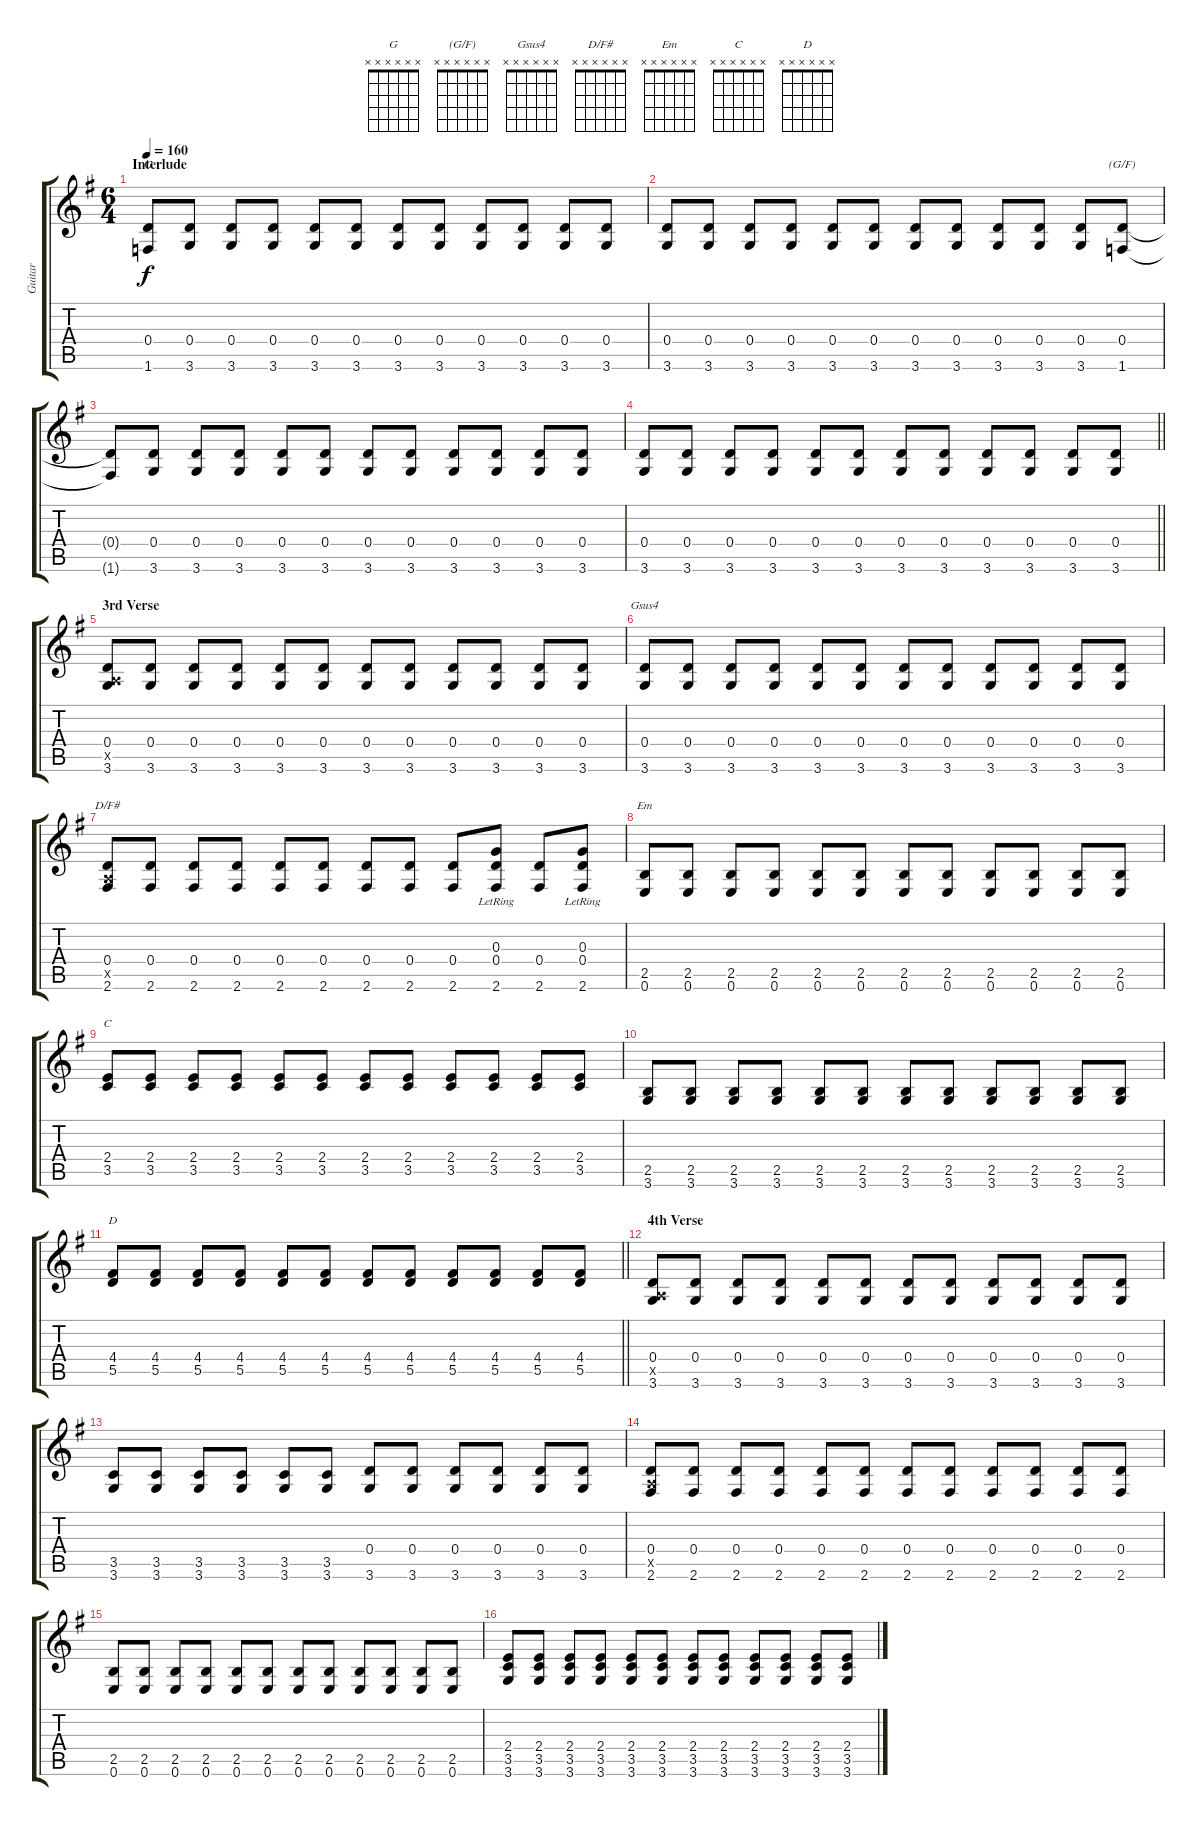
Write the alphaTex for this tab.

\track ("Guitar" "Guitar") {instrument electricguitarclean}
\staff {score tabs}
\tuning (E4 B3 G3 D3 A2 E2) {hide}
\chord ("G" x x x x x x)
\chord ("(G/F)" x x x x x x)
\chord ("Gsus4" x x x x x x)
\chord ("D/F#" x x x x x x)
\chord ("Em" x x x x x x)
\chord ("C" x x x x x x)
\chord ("D" x x x x x x)
\ts (6 4)
\section ("" "Interlude")
\tempo 160
\clef g2
\ks g
(0.4{t} 1.6{t}).8{ch "G" dy f} (0.4 3.6).8 (0.4 3.6).8 (0.4 3.6).8 (0.4 3.6).8 (0.4 3.6).8 (0.4 3.6).8 (0.4 3.6).8 (0.4 3.6).8 (0.4 3.6).8 (0.4 3.6).8 (0.4 3.6).8 |
(0.4 3.6).8 (0.4 3.6).8 (0.4 3.6).8 (0.4 3.6).8 (0.4 3.6).8 (0.4 3.6).8 (0.4 3.6).8 (0.4 3.6).8 (0.4 3.6).8 (0.4 3.6).8 (0.4 3.6).8 (0.4 1.6).8{ch "(G/F)"} |
(0.4{t} 1.6{t}).8 (0.4 3.6).8 (0.4 3.6).8 (0.4 3.6).8 (0.4 3.6).8 (0.4 3.6).8 (0.4 3.6).8 (0.4 3.6).8 (0.4 3.6).8 (0.4 3.6).8 (0.4 3.6).8 (0.4 3.6).8 |
\barLineRight lightlight
(0.4 3.6).8 (0.4 3.6).8 (0.4 3.6).8 (0.4 3.6).8 (0.4 3.6).8 (0.4 3.6).8 (0.4 3.6).8 (0.4 3.6).8 (0.4 3.6).8 (0.4 3.6).8 (0.4 3.6).8 (0.4 3.6).8 |
\section ("" "3rd Verse")
(0.4 0.5{x} 3.6).8 (0.4 3.6).8 (0.4 3.6).8 (0.4 3.6).8 (0.4 3.6).8 (0.4 3.6).8 (0.4 3.6).8 (0.4 3.6).8 (0.4 3.6).8 (0.4 3.6).8 (0.4 3.6).8 (0.4 3.6).8 |
(0.4 3.6).8{ch "Gsus4"} (0.4 3.6).8 (0.4 3.6).8 (0.4 3.6).8 (0.4 3.6).8 (0.4 3.6).8 (0.4 3.6).8 (0.4 3.6).8 (0.4 3.6).8 (0.4 3.6).8 (0.4 3.6).8 (0.4 3.6).8 |
(0.4 0.5{x} 2.6).8{ch "D/F#"} (0.4 2.6).8 (0.4 2.6).8 (0.4 2.6).8 (0.4 2.6).8 (0.4 2.6).8 (0.4 2.6).8 (0.4 2.6).8 (0.4 2.6).8 (0.3{lr} 0.4 2.6).8 (0.4 2.6).8 (0.3{lr} 0.4 2.6).8 |
(2.5 0.6).8{ch "Em"} (2.5 0.6).8 (2.5 0.6).8 (2.5 0.6).8 (2.5 0.6).8 (2.5 0.6).8 (2.5 0.6).8 (2.5 0.6).8 (2.5 0.6).8 (2.5 0.6).8 (2.5 0.6).8 (2.5 0.6).8 |
(2.4 3.5).8{ch "C"} (2.4 3.5).8 (2.4 3.5).8 (2.4 3.5).8 (2.4 3.5).8 (2.4 3.5).8 (2.4 3.5).8 (2.4 3.5).8 (2.4 3.5).8 (2.4 3.5).8 (2.4 3.5).8 (2.4 3.5).8 |
(2.5 3.6).8 (2.5 3.6).8 (2.5 3.6).8 (2.5 3.6).8 (2.5 3.6).8 (2.5 3.6).8 (2.5 3.6).8 (2.5 3.6).8 (2.5 3.6).8 (2.5 3.6).8 (2.5 3.6).8 (2.5 3.6).8 |
\barLineRight lightlight
(4.4 5.5).8{ch "D"} (4.4 5.5).8 (4.4 5.5).8 (4.4 5.5).8 (4.4 5.5).8 (4.4 5.5).8 (4.4 5.5).8 (4.4 5.5).8 (4.4 5.5).8 (4.4 5.5).8 (4.4 5.5).8 (4.4 5.5).8 |
\section ("" "4th Verse")
(0.4 0.5{x} 3.6).8 (0.4 3.6).8 (0.4 3.6).8 (0.4 3.6).8 (0.4 3.6).8 (0.4 3.6).8 (0.4 3.6).8 (0.4 3.6).8 (0.4 3.6).8 (0.4 3.6).8 (0.4 3.6).8 (0.4 3.6).8 |
(3.5 3.6).8 (3.5 3.6).8 (3.5 3.6).8 (3.5 3.6).8 (3.5 3.6).8 (3.5 3.6).8 (0.4 3.6).8 (0.4 3.6).8 (0.4 3.6).8 (0.4 3.6).8 (0.4 3.6).8 (0.4 3.6).8 |
(0.4 0.5{x} 2.6).8 (0.4 2.6).8 (0.4 2.6).8 (0.4 2.6).8 (0.4 2.6).8 (0.4 2.6).8 (0.4 2.6).8 (0.4 2.6).8 (0.4 2.6).8 (0.4 2.6).8 (0.4 2.6).8 (0.4 2.6).8 |
(2.5 0.6).8 (2.5 0.6).8 (2.5 0.6).8 (2.5 0.6).8 (2.5 0.6).8 (2.5 0.6).8 (2.5 0.6).8 (2.5 0.6).8 (2.5 0.6).8 (2.5 0.6).8 (2.5 0.6).8 (2.5 0.6).8 |
(2.4 3.5 3.6).8 (2.4 3.5 3.6).8 (2.4 3.5 3.6).8 (2.4 3.5 3.6).8 (2.4 3.5 3.6).8 (2.4 3.5 3.6).8 (2.4 3.5 3.6).8 (2.4 3.5 3.6).8 (2.4 3.5 3.6).8 (2.4 3.5 3.6).8 (2.4 3.5 3.6).8 (2.4 3.5 3.6).8
